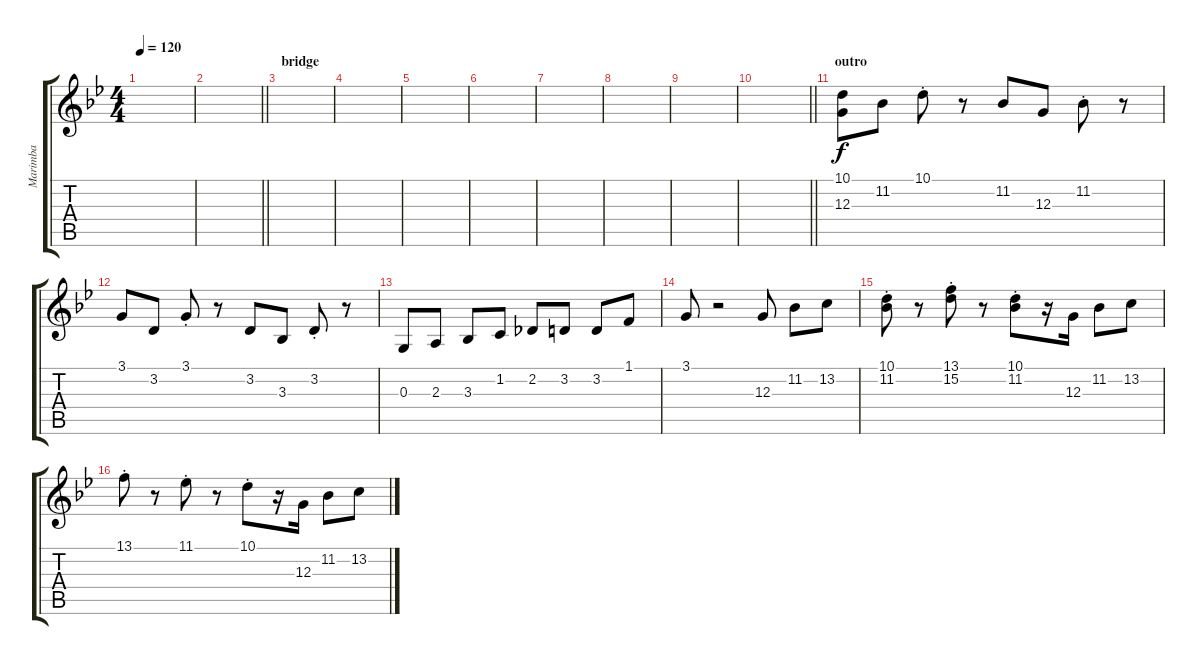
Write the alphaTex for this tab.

\track ("Marimba" "Marimba") {instrument marimba}
\staff {score tabs}
\tuning (E4 B3 G3 D3 A2 E2) {hide}
\ts (4 4)
\tempo 120
\clef g2
\ks gminor
|
\barLineRight lightlight
|
\section ("" "bridge")
|
|
|
|
|
|
|
\barLineRight lightlight
|
\section ("" "outro")
(10.1 12.3).8 11.2.8 10.1{st}.8 r.8 11.2.8 12.3.8 11.2{st}.8 r.8 |
3.1.8 3.2.8 3.1{st}.8 r.8 3.2.8 3.3.8 3.2{st}.8 r.8 |
0.3.8 2.3.8 3.3.8 1.2.8 2.2.8 3.2.8 3.2.8 1.1.8 |
3.1.8 r.2 12.3.8 11.2.8 13.2.8 |
(10.1{st} 11.2{st}).8 r.8 (13.1{st} 15.2{st}).8 r.8 (10.1{st} 11.2{st}).8 r.16 12.3.16 11.2.8 13.2.8 |
13.1{st}.8 r.8 11.1{st}.8 r.8 10.1{st}.8 r.16 12.3.16 11.2.8 13.2.8
